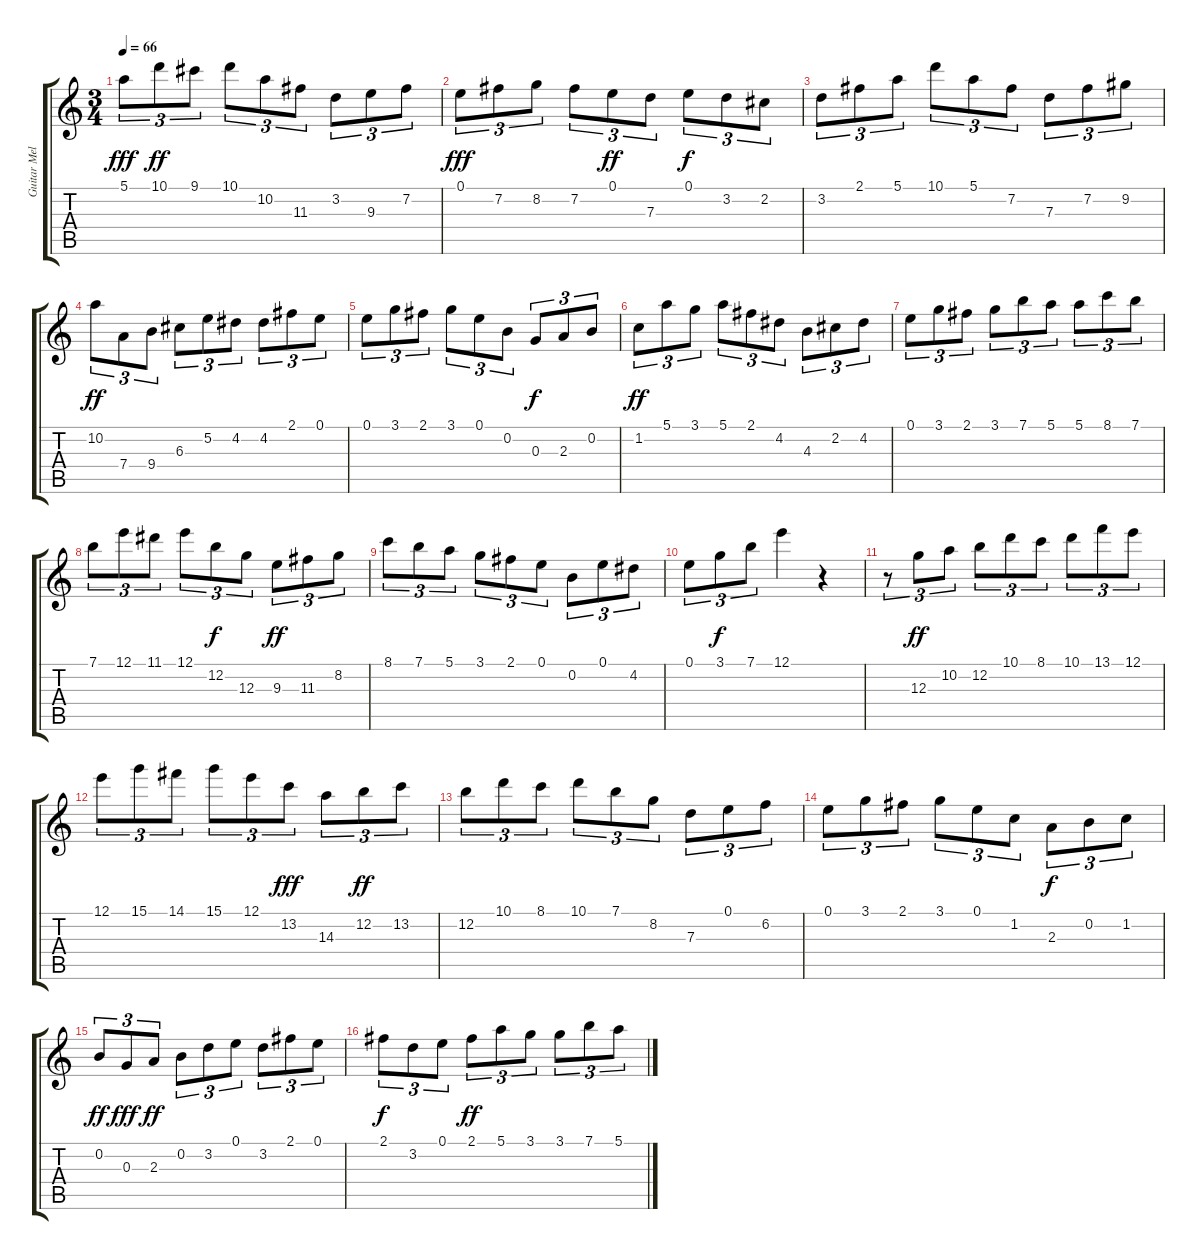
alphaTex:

\track ("Guitar Melody" "Guitar Mel") {instrument acousticguitarnylon}
\staff {score tabs}
\tuning (E4 B3 G3 D3 A2 E2) {hide}
\ts (3 4)
\tempo 66
\clef g2
\ks c
5.1.8{tu (3 2) dy fff} 10.1.8{tu (3 2) dy ff} 9.1.8{tu (3 2)} 10.1.8{tu (3 2)} 10.2.8{tu (3 2)} 11.3.8{tu (3 2)} 3.2.8{tu (3 2)} 9.3.8{tu (3 2)} 7.2.8{tu (3 2)} |
0.1.8{tu (3 2) dy fff} 7.2.8{tu (3 2)} 8.2.8{tu (3 2)} 7.2.8{tu (3 2)} 0.1.8{tu (3 2) dy ff} 7.3.8{tu (3 2)} 0.1.8{tu (3 2) dy f} 3.2.8{tu (3 2)} 2.2.8{tu (3 2)} |
3.2.8{tu (3 2)} 2.1.8{tu (3 2)} 5.1.8{tu (3 2)} 10.1.8{tu (3 2)} 5.1.8{tu (3 2)} 7.2.8{tu (3 2)} 7.3.8{tu (3 2)} 7.2.8{tu (3 2)} 9.2.8{tu (3 2)} |
10.2.8{tu (3 2) dy ff} 7.4.8{tu (3 2)} 9.4.8{tu (3 2)} 6.3.8{tu (3 2)} 5.2.8{tu (3 2)} 4.2.8{tu (3 2)} 4.2.8{tu (3 2)} 2.1.8{tu (3 2)} 0.1.8{tu (3 2)} |
0.1.8{tu (3 2)} 3.1.8{tu (3 2)} 2.1.8{tu (3 2)} 3.1.8{tu (3 2)} 0.1.8{tu (3 2)} 0.2.8{tu (3 2)} 0.3.8{tu (3 2) dy f} 2.3.8{tu (3 2)} 0.2.8{tu (3 2)} |
1.2.8{tu (3 2) dy ff} 5.1.8{tu (3 2)} 3.1.8{tu (3 2)} 5.1.8{tu (3 2)} 2.1.8{tu (3 2)} 4.2.8{tu (3 2)} 4.3.8{tu (3 2)} 2.2.8{tu (3 2)} 4.2.8{tu (3 2)} |
0.1.8{tu (3 2)} 3.1.8{tu (3 2)} 2.1.8{tu (3 2)} 3.1.8{tu (3 2)} 7.1.8{tu (3 2)} 5.1.8{tu (3 2)} 5.1.8{tu (3 2)} 8.1.8{tu (3 2)} 7.1.8{tu (3 2)} |
7.1.8{tu (3 2)} 12.1.8{tu (3 2)} 11.1.8{tu (3 2)} 12.1.8{tu (3 2)} 12.2.8{tu (3 2) dy f} 12.3.8{tu (3 2)} 9.3.8{tu (3 2) dy ff} 11.3.8{tu (3 2)} 8.2.8{tu (3 2)} |
8.1.8{tu (3 2)} 7.1.8{tu (3 2)} 5.1.8{tu (3 2)} 3.1.8{tu (3 2)} 2.1.8{tu (3 2)} 0.1.8{tu (3 2)} 0.2.8{tu (3 2)} 0.1.8{tu (3 2)} 4.2.8{tu (3 2)} |
0.1.8{tu (3 2)} 3.1.8{tu (3 2) dy f} 7.1.8{tu (3 2)} 12.1.4 r.4 |
r.8{tu (3 2)} 12.3.8{tu (3 2) dy ff} 10.2.8{tu (3 2)} 12.2.8{tu (3 2)} 10.1.8{tu (3 2)} 8.1.8{tu (3 2)} 10.1.8{tu (3 2)} 13.1.8{tu (3 2)} 12.1.8{tu (3 2)} |
12.1.8{tu (3 2)} 15.1.8{tu (3 2)} 14.1.8{tu (3 2)} 15.1.8{tu (3 2)} 12.1.8{tu (3 2)} 13.2.8{tu (3 2) dy fff} 14.3.8{tu (3 2)} 12.2.8{tu (3 2) dy ff} 13.2.8{tu (3 2)} |
12.2.8{tu (3 2)} 10.1.8{tu (3 2)} 8.1.8{tu (3 2)} 10.1.8{tu (3 2)} 7.1.8{tu (3 2)} 8.2.8{tu (3 2)} 7.3.8{tu (3 2)} 0.1.8{tu (3 2)} 6.2.8{tu (3 2)} |
0.1.8{tu (3 2)} 3.1.8{tu (3 2)} 2.1.8{tu (3 2)} 3.1.8{tu (3 2)} 0.1.8{tu (3 2)} 1.2.8{tu (3 2)} 2.3.8{tu (3 2) dy f} 0.2.8{tu (3 2)} 1.2.8{tu (3 2)} |
0.2.8{tu (3 2) dy ff} 0.3.8{tu (3 2) dy fff} 2.3.8{tu (3 2) dy ff} 0.2.8{tu (3 2)} 3.2.8{tu (3 2)} 0.1.8{tu (3 2)} 3.2.8{tu (3 2)} 2.1.8{tu (3 2)} 0.1.8{tu (3 2)} |
2.1.8{tu (3 2) dy f volume 11 balance 8} 3.2.8{tu (3 2)} 0.1.8{tu (3 2)} 2.1.8{tu (3 2) dy ff} 5.1.8{tu (3 2)} 3.1.8{tu (3 2)} 3.1.8{tu (3 2)} 7.1.8{tu (3 2)} 5.1.8{tu (3 2)}
